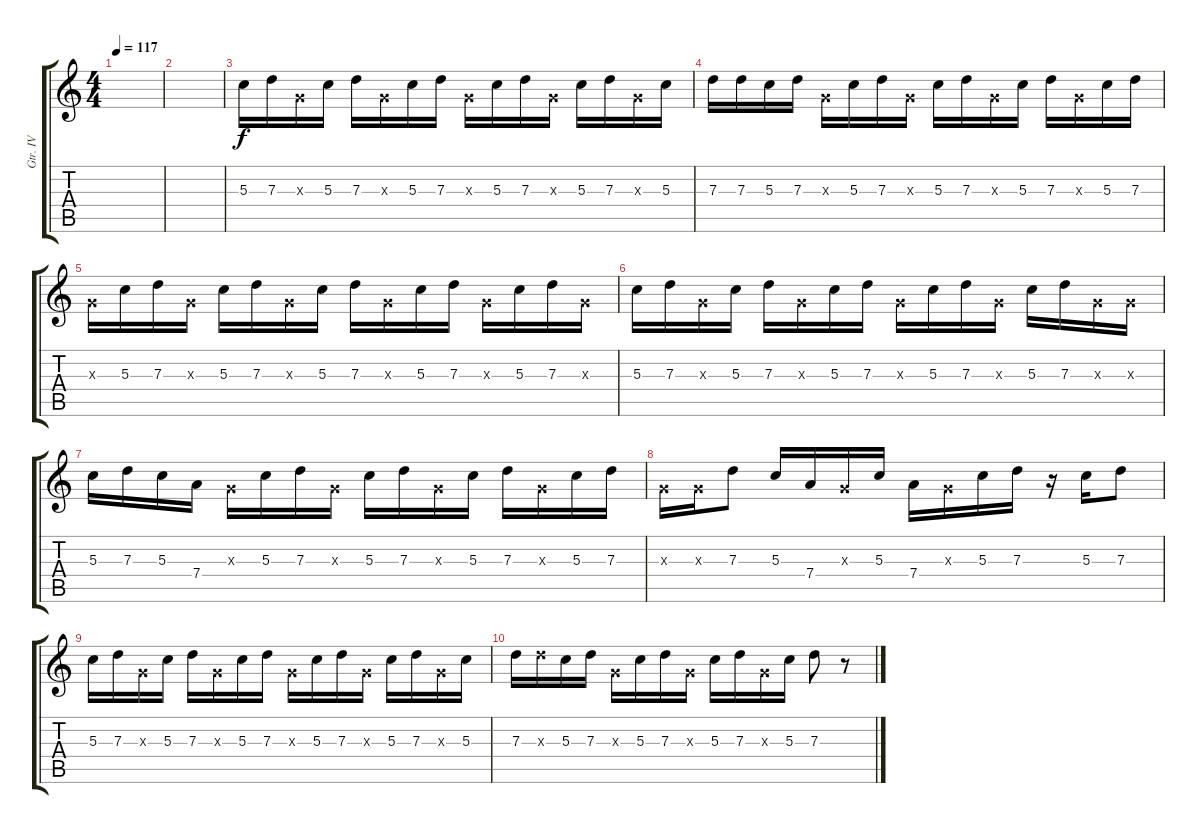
\track ("Gtr. IV" "Gtr. IV") {instrument distortionguitar}
\staff {score tabs}
\tuning (E4 B3 G3 D3 A2 E2) {hide}
\ts (4 4)
\tempo 117
\clef g2
\ks c
|
|
5.3.16 7.3.16 0.3{x}.16 5.3.16 7.3.16 0.3{x}.16 5.3.16 7.3.16 0.3{x}.16 5.3.16 7.3.16 0.3{x}.16 5.3.16 7.3.16 0.3{x}.16 5.3.16 |
7.3.16 7.3.16 5.3.16 7.3.16 0.3{x}.16 5.3.16 7.3.16 0.3{x}.16 5.3.16 7.3.16 0.3{x}.16 5.3.16 7.3.16 0.3{x}.16 5.3.16 7.3.16 |
0.3{x}.16 5.3.16 7.3.16 0.3{x}.16 5.3.16 7.3.16 0.3{x}.16 5.3.16 7.3.16 0.3{x}.16 5.3.16 7.3.16 0.3{x}.16 5.3.16 7.3.16 0.3{x}.16 |
5.3.16 7.3.16 0.3{x}.16 5.3.16 7.3.16 0.3{x}.16 5.3.16 7.3.16 0.3{x}.16 5.3.16 7.3.16 0.3{x}.16 5.3.16 7.3.16 0.3{x}.16 0.3{x}.16 |
5.3.16 7.3.16 5.3.16 7.4.16 0.3{x}.16 5.3.16 7.3.16 0.3{x}.16 5.3.16 7.3.16 0.3{x}.16 5.3.16 7.3.16 0.3{x}.16 5.3.16 7.3.16 |
0.3{x}.16 0.3{x}.16 7.3.8 5.3.16 7.4.16 0.3{x}.16 5.3.16 7.4.16 0.3{x}.16 5.3.16 7.3.16 r.16 5.3.16 7.3.8 |
5.3.16 7.3.16 0.3{x}.16 5.3.16 7.3.16 0.3{x}.16 5.3.16 7.3.16 0.3{x}.16 5.3.16 7.3.16 0.3{x}.16 5.3.16 7.3.16 0.3{x}.16 5.3.16 |
7.3.16 7.3{x}.16 5.3.16 7.3.16 0.3{x}.16 5.3.16 7.3.16 0.3{x}.16 5.3.16 7.3.16 0.3{x}.16 5.3.16 7.3.8 r.8
